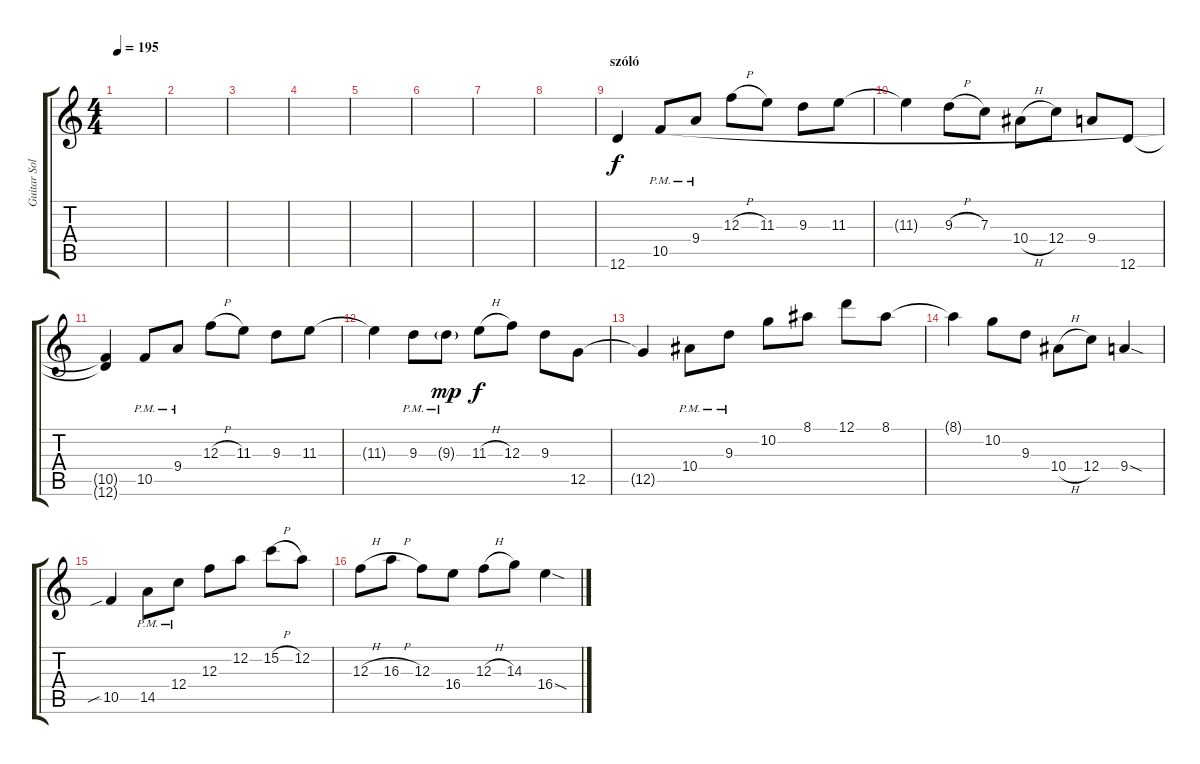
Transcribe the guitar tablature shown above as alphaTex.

\track ("Guitar Solo" "Guitar Sol") {instrument distortionguitar}
\staff {score tabs}
\tuning (D4 A3 F3 C3 G2 D2) {hide}
\ts (4 4)
\tempo 195
\clef g2
\ks c
|
|
|
|
|
|
|
|
\section ("" "szóló")
12.6.4{volume 16 balance 8} 10.5{pm}.8 9.4{pm}.8 12.3{h}.8 11.3.8 9.3.8 11.3.8 |
11.3{t}.4 9.3{h}.8 7.3.8 10.4{h}.8 12.4.8 9.4.8 12.6.8 |
(10.5{t} 12.6{t}).4 10.5{pm}.8 9.4{pm}.8 12.3{h}.8 11.3.8 9.3.8 11.3.8 |
11.3{t}.4 9.3{pm}.8 9.3{g pm}.8{dy mp} 11.3{h}.8{dy f} 12.3.8 9.3.8 12.5.8 |
12.5{t}.4 10.4{pm}.8 9.3{pm}.8 10.2.8 8.1.8 12.1.8 8.1.8 |
8.1{t}.4 10.2.8 9.3.8 10.4{h}.8 12.4.8 9.4{sod}.4 |
10.5{sib}.4 14.5{pm}.8 12.4{pm}.8 12.3.8 12.2.8 15.2{h}.8 12.2.8 |
12.3{h}.8 16.3{h}.8 12.3.8 16.4.8 12.3{h}.8 14.3.8 16.4{sod}.4
